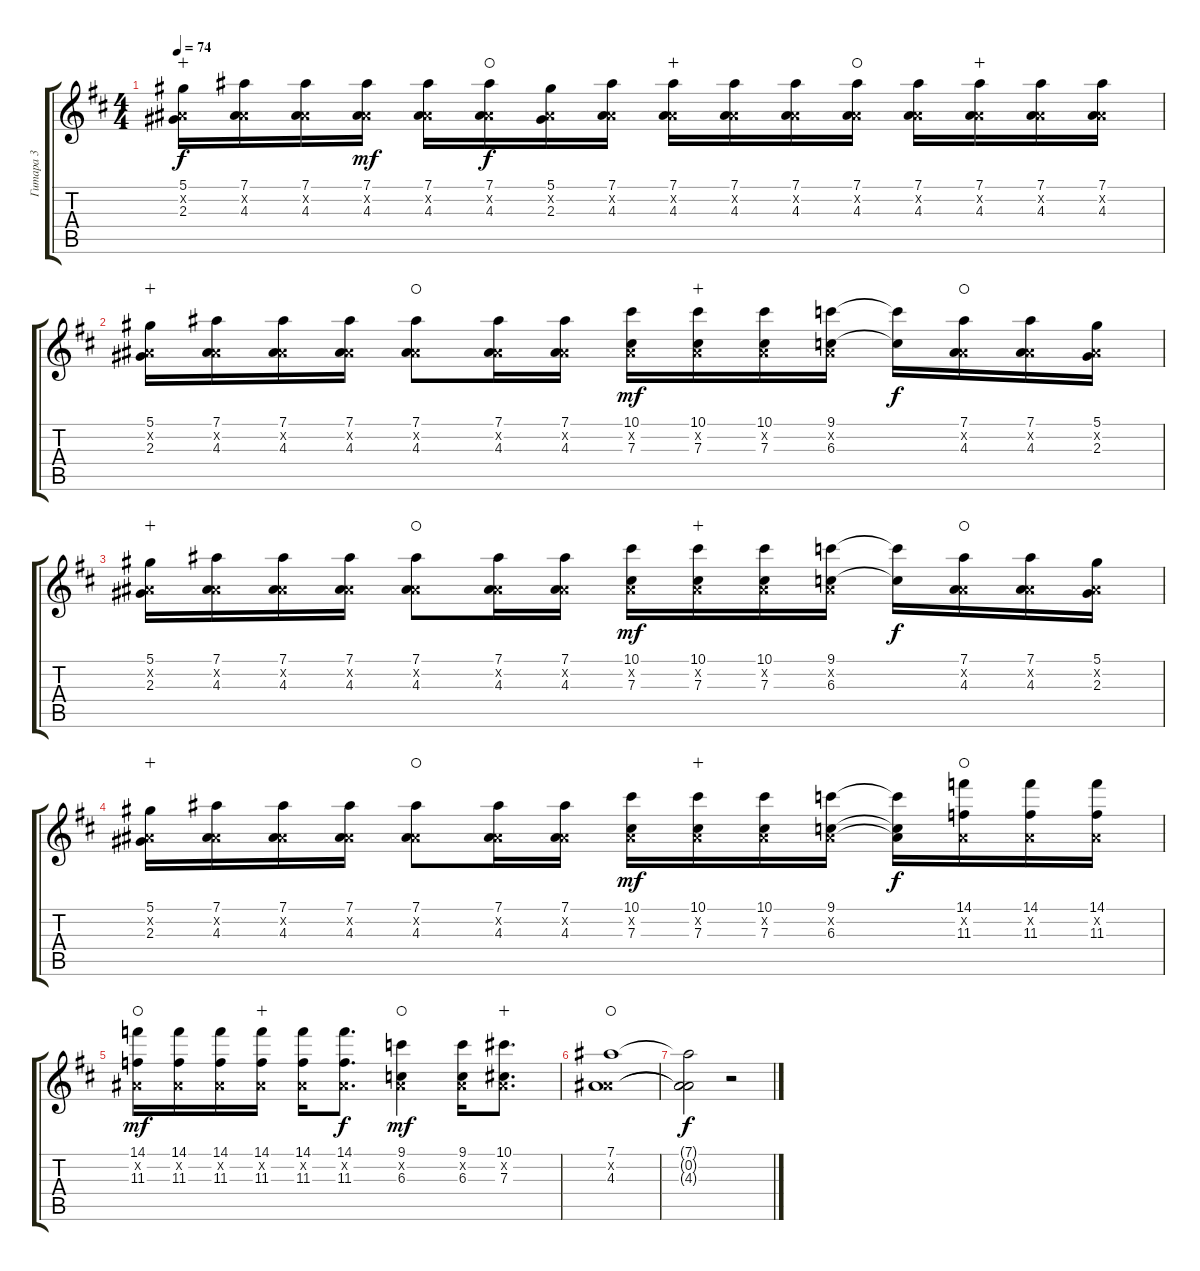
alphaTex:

\track ("Гитара 3" "Гитара 3") {instrument distortionguitar}
\staff {score tabs}
\tuning (Eb4 Bb3 Gb3 Db3 Ab2 Eb2) {hide}
\ts (4 4)
\tempo 74
\clef g2
\ks bminor
(5.1 0.2{x} 2.3).16{dy f wahc} (7.1 0.2{x} 4.3).16 (7.1 0.2{x} 4.3).16 (7.1 0.2{x} 4.3).16{dy mf} (7.1 0.2{x} 4.3).16 (7.1 0.2{x} 4.3).16{dy f waho} (5.1 0.2{x} 2.3).16 (7.1 0.2{x} 4.3).16 (7.1 0.2{x} 4.3).16{wahc} (7.1 0.2{x} 4.3).16 (7.1 0.2{x} 4.3).16 (7.1 0.2{x} 4.3).16{waho} (7.1 0.2{x} 4.3).16 (7.1 0.2{x} 4.3).16{wahc} (7.1 0.2{x} 4.3).16 (7.1 0.2{x} 4.3).16 |
(5.1 0.2{x} 2.3).16{wahc} (7.1 0.2{x} 4.3).16 (7.1 0.2{x} 4.3).16 (7.1 0.2{x} 4.3).16 (7.1 0.2{x} 4.3).8{waho} (7.1 0.2{x} 4.3).16 (7.1 0.2{x} 4.3).16 (10.1 0.2{x} 7.3).16{dy mf} (10.1 0.2{x} 7.3).16{wahc} (10.1 0.2{x} 7.3).16 (9.1 0.2{x} 6.3).16 (9.1{t} 6.3{t}).16{dy f} (7.1 0.2{x} 4.3).16{waho} (7.1 0.2{x} 4.3).16 (5.1 0.2{x} 2.3).16 |
(5.1 0.2{x} 2.3).16{wahc} (7.1 0.2{x} 4.3).16 (7.1 0.2{x} 4.3).16 (7.1 0.2{x} 4.3).16 (7.1 0.2{x} 4.3).8{waho} (7.1 0.2{x} 4.3).16 (7.1 0.2{x} 4.3).16 (10.1 0.2{x} 7.3).16{dy mf} (10.1 0.2{x} 7.3).16{wahc} (10.1 0.2{x} 7.3).16 (9.1 0.2{x} 6.3).16 (9.1{t} 6.3{t}).16{dy f} (7.1 0.2{x} 4.3).16{waho} (7.1 0.2{x} 4.3).16 (5.1 0.2{x} 2.3).16 |
(5.1 0.2{x} 2.3).16{wahc} (7.1 0.2{x} 4.3).16 (7.1 0.2{x} 4.3).16 (7.1 0.2{x} 4.3).16 (7.1 0.2{x} 4.3).8{waho} (7.1 0.2{x} 4.3).16 (7.1 0.2{x} 4.3).16 (10.1 0.2{x} 7.3).16{dy mf} (10.1 0.2{x} 7.3).16{wahc} (10.1 0.2{x} 7.3).16 (9.1 0.2{x} 6.3).16 (9.1{t} 0.2{t} 6.3{t}).16{dy f} (14.1 0.2{x} 11.3).16{waho} (14.1 0.2{x} 11.3).16 (14.1 0.2{x} 11.3).16 |
(14.1 0.2{x} 11.3).16{dy mf waho} (14.1 0.2{x} 11.3).16 (14.1 0.2{x} 11.3).16 (14.1 0.2{x} 11.3).16{wahc} (14.1 0.2{x} 11.3).16 (14.1 0.2{x} 11.3).8{d dy f} (9.1 0.2{x} 6.3).4{dy mf waho} (9.1 0.2{x} 6.3).16 (10.1 0.2{x} 7.3).8{d wahc} |
(7.1 0.2{x} 4.3).1{waho} |
(7.1{t} 0.2{t} 4.3{t}).2{dy f} r.2
